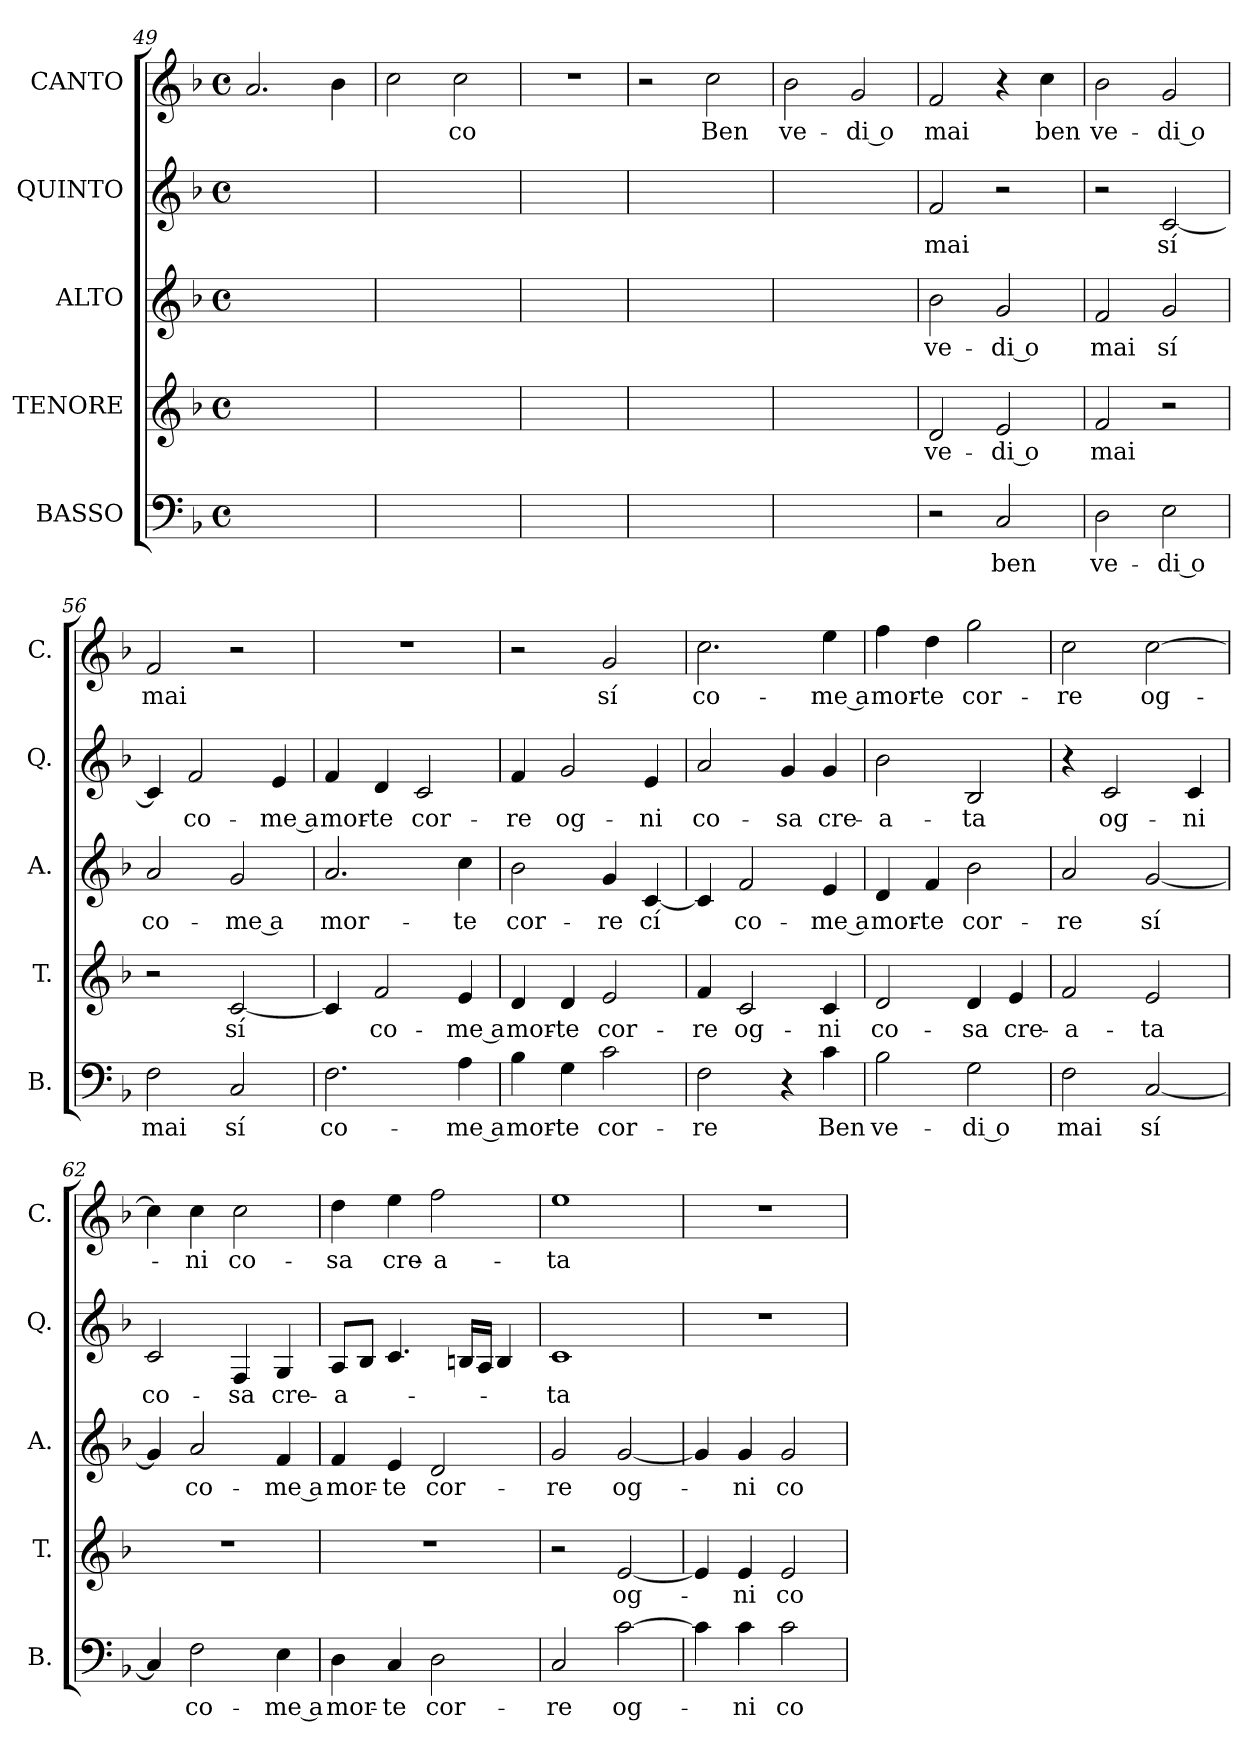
**kern	**text	**kern	**text	**kern	**text	**kern	**text	**kern	**text
*part5	*part5	*part4	*part4	*part3	*part3	*part2	*part2	*part1	*part1
*staff5	*staff5	*staff4	*staff4	*staff3	*staff3	*staff2	*staff2	*staff1	*staff1
*I"BASSO	*	*I"TENORE	*	*I"ALTO	*	*I"QUINTO	*	*I"CANTO	*
*I'B.	*	*I'T.	*	*I'A.	*	*I'Q.	*	*I'C.	*
*clefF4	*	*clefG2	*	*clefG2	*	*clefG2	*	*clefG2	*
*k[b-]	*	*k[b-]	*	*k[b-]	*	*k[b-]	*	*k[b-]	*
*F:	*	*F:	*	*F:	*	*F:	*	*F:	*
*M4/4	*	*M4/4	*	*M4/4	*	*M4/4	*	*M4/4	*
*met(c)	*	*met(c)	*	*met(c)	*	*met(c)	*	*met(c)	*
=49	=49	=49	=49	=49	=49	=49	=49	=49	=49
1ryy	.	1ryy	.	1ryy	.	1ryy	.	2.a	.
.	.	.	.	.	.	.	.	4b-	.
=50	=50	=50	=50	=50	=50	=50	=50	=50	=50
1ryy	.	1ryy	.	1ryy	.	1ryy	.	2cc	.
.	.	.	.	.	.	.	.	2cc	-co
=51	=51	=51	=51	=51	=51	=51	=51	=51	=51
1ryy	.	1ryy	.	1ryy	.	1ryy	.	1r	.
=52	=52	=52	=52	=52	=52	=52	=52	=52	=52
1ryy	.	1ryy	.	1ryy	.	1ryy	.	2r	.
.	.	.	.	.	.	.	.	2cc	Ben
=53	=53	=53	=53	=53	=53	=53	=53	=53	=53
1ryy	.	1ryy	.	1ryy	.	1ryy	.	2b-	ve-
.	.	.	.	.	.	.	.	2g	-di o
=54	=54	=54	=54	=54	=54	=54	=54	=54	=54
2r	.	2d	ve-	2b-	ve-	2f	-mai	2f	-mai
2C	ben	2e	-di o	2g	-di o	2r	.	4r	.
.	.	.	.	.	.	.	.	4cc	ben
!!LO:PB:g=z
=55	=55	=55	=55	=55	=55	=55	=55	=55	=55
2D	ve-	2f	-mai	2f	-mai	2r	.	2b-	ve-
2E	-di o	2r	.	2g	sí	[2c	sí	2g	-di o
=56	=56	=56	=56	=56	=56	=56	=56	=56	=56
2F	-mai	2r	.	2a	co-	4c]	.	2f	-mai
.	.	.	.	.	.	2f	co-	.	.
2C	sí	[2c	sí	2g	-me a	.	.	2r	.
.	.	.	.	.	.	4e	-me a	.	.
=57	=57	=57	=57	=57	=57	=57	=57	=57	=57
2.F	co-	4c]	.	2.a	mor-	4f	mor-	1r	.
.	.	2f	co-	.	.	4d	-te	.	.
.	.	.	.	.	.	2c	cor-	.	.
4A	-me a	4e	-me a	4cc	-te	.	.	.	.
=58	=58	=58	=58	=58	=58	=58	=58	=58	=58
4B-	mor-	4d	mor-	2b-	cor-	4f	-re	2r	.
4G	-te	4d	-te	.	.	2g	og-	.	.
2c	cor-	2e	cor-	4g	-re	.	.	2g	sí
.	.	.	.	[4c	cí	4e	-ni	.	.
=59	=59	=59	=59	=59	=59	=59	=59	=59	=59
2F	-re	4f	-re	4c]	.	2a	co-	2.cc	co-
.	.	2c	og-	2f	co-	.	.	.	.
4r	.	.	.	.	.	4g	-sa	.	.
4c	Ben	4c	-ni	4e	-me a	4g	cre-	4ee	-me a
=60	=60	=60	=60	=60	=60	=60	=60	=60	=60
2B-	ve-	2d	co-	4d	-mor-	2b-	-a-	4ff	mor-
.	.	.	.	4f	-te	.	.	4dd	-te
2G	-di o	4d	-sa	2b-	cor-	2B-	-ta	2gg	cor-
.	.	4e	cre-	.	.	.	.	.	.
=61	=61	=61	=61	=61	=61	=61	=61	=61	=61
2F	-mai	2f	-a-	2a	-re	4r	.	2cc	-re
.	.	.	.	.	.	2c	og-	.	.
[2C	sí	2e	-ta	[2g	sí	.	.	[2cc	og-
.	.	.	.	.	.	4c	-ni	.	.
!!LO:LB:g=z
=62	=62	=62	=62	=62	=62	=62	=62	=62	=62
4C]	.	1r	.	4g]	.	2c	co-	4cc]	.
2F	co-	.	.	2a	co-	.	.	4cc	-ni
.	.	.	.	.	.	4F	-sa	2cc	co-
4E	-me a	.	.	4f	-me a	4G	cre-	.	.
=63	=63	=63	=63	=63	=63	=63	=63	=63	=63
4D	mor-	1r	.	4f	mor-	8AL	-a-	4dd	-sa
.	.	.	.	.	.	8B-J	.	.	.
4C	-te	.	.	4e	-te	4.c	.	4ee	cre-
2D	cor-	.	.	2d	cor-	.	.	2ff	-a-
.	.	.	.	.	.	16BLL	.	.	.
.	.	.	.	.	.	16AJJ	.	.	.
.	.	.	.	.	.	4B	.	.	.
=64	=64	=64	=64	=64	=64	=64	=64	=64	=64
2C	-re	2r	.	2g	-re	1c	-ta	1ee	-ta
[2c	og-	[2e	og-	[2g	og-	.	.	.	.
=65	=65	=65	=65	=65	=65	=65	=65	=65	=65
4c]	.	4e]	.	4g]	.	1r	.	1r	.
4c	-ni	4e	-ni	4g	-ni	.	.	.	.
2c	co-	2e	co-	2g	co-	.	.	.	.
=	=	=	=	=	=	=	=	=	=
*-	*-	*-	*-	*-	*-	*-	*-	*-	*-
